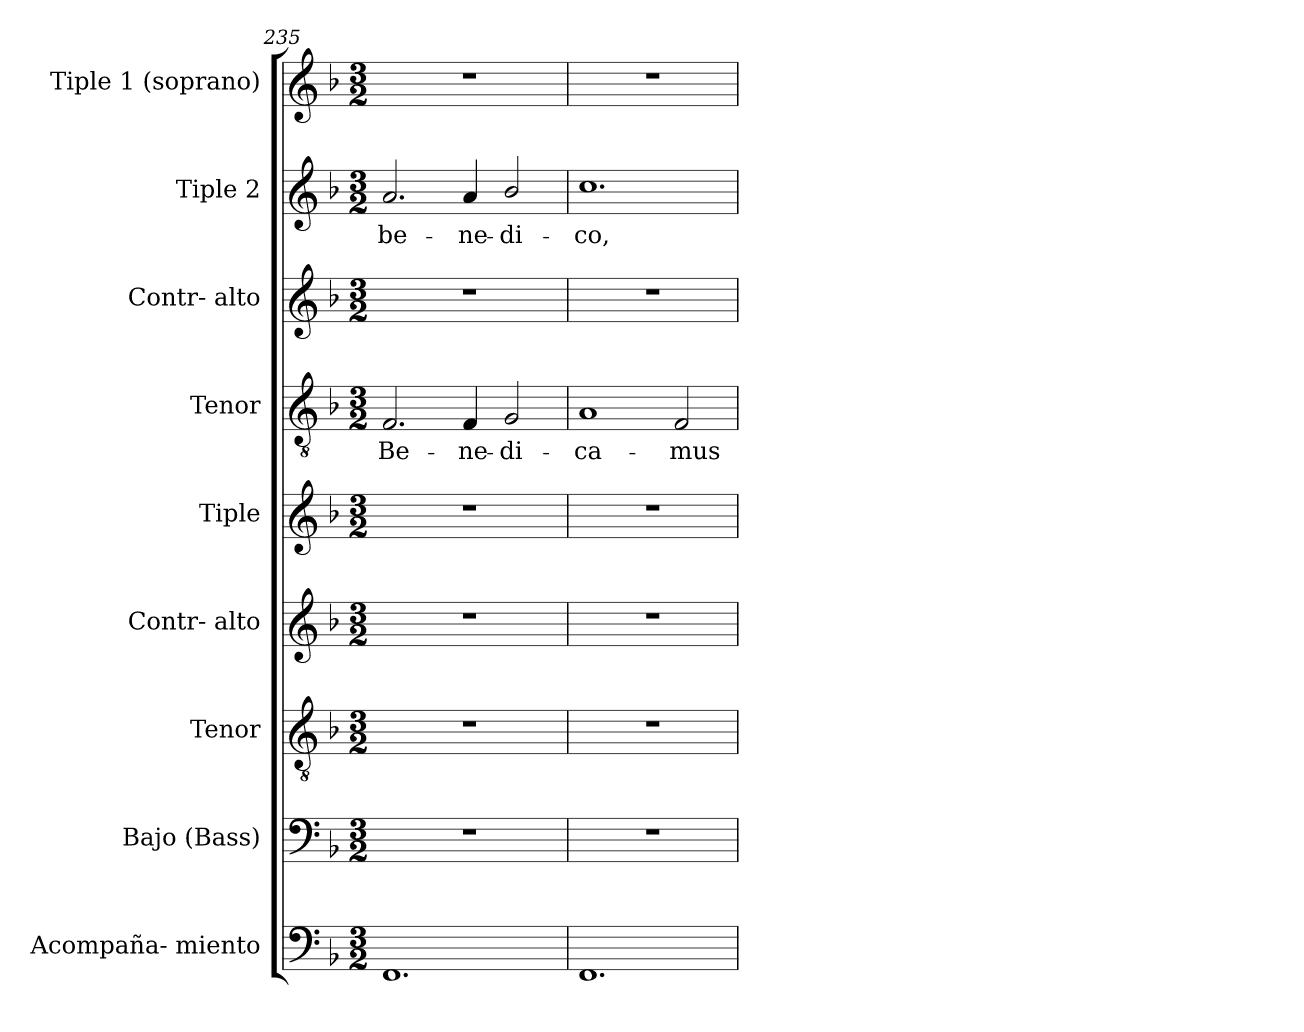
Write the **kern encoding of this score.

**kern	**kern	**kern	**kern	**kern	**kern	**text	**kern	**kern	**text	**kern
*part9	*part8	*part7	*part6	*part5	*part4	*part4	*part3	*part2	*part2	*part1
*staff9	*staff8	*staff7	*staff6	*staff5	*staff4	*staff4	*staff3	*staff2	*staff2	*staff1
*I"Acompaña- miento	*I"Bajo (Bass)	*I"Tenor	*I"Contr- alto	*I"Tiple	*I"Tenor	*	*I"Contr- alto	*I"Tiple 2	*	*I"Tiple 1 (soprano)
*	*I'B.	*I'T.	*I'A.	*	*I'T.	*	*I'A.	*	*	*I'S.
*clefF4	*clefF4	*clefGv2	*clefG2	*clefG2	*clefGv2	*	*clefG2	*clefG2	*	*clefG2
*	*	*ITrd7c12	*	*	*ITrd7c12	*	*	*	*	*
*k[b-]	*k[b-]	*k[b-]	*k[b-]	*k[b-]	*k[b-]	*	*k[b-]	*k[b-]	*	*k[b-]
*F:	*F:	*F:	*F:	*F:	*F:	*	*F:	*F:	*	*F:
*M3/2	*M3/2	*M3/2	*M3/2	*M3/2	*M3/2	*	*M3/2	*M3/2	*	*M3/2
=235	=235	=235	=235	=235	=235	=235	=235	=235	=235	=235
!	!LO:N:vis=1	!LO:N:vis=1	!LO:N:vis=1	!LO:N:vis=1	!	!	!	!	!	!
!	!	!	!	!	!	!LO:LY:b:color=#000000	!LO:N:vis=1	!	!	!
!	!	!	!	!	!	!	!	!	!LO:LY:b:color=#000000	!LO:N:vis=1
1.FFi	1.r	1.r	1.r	1.r	2.FFi/	Be-	1.r	2.ai/	be-	1.r
!	!	!	!	!	!	!LO:LY:b:color=#000000	!	!	!	!
!	!	!	!	!	!	!	!	!	!LO:LY:b:color=#000000	!
.	.	.	.	.	4FFi/	-ne-	.	4ai/	-ne-	.
!	!	!	!	!	!	!LO:LY:b:color=#000000	!	!	!	!
!	!	!	!	!	!	!	!	!	!LO:LY:b:color=#000000	!
.	.	.	.	.	2GGi/	-di-	.	2b-i/	-di-	.
=236	=236	=236	=236	=236	=236	=236	=236	=236	=236	=236
!	!LO:N:vis=1	!LO:N:vis=1	!LO:N:vis=1	!LO:N:vis=1	!	!	!	!	!	!
!	!	!	!	!	!	!LO:LY:b:color=#000000	!LO:N:vis=1	!	!	!
!	!	!	!	!	!	!	!	!	!LO:LY:b:color=#000000	!LO:N:vis=1
1.FFi	1.r	1.r	1.r	1.r	1AAi	-ca-	1.r	1.cci	-co,	1.r
!	!	!	!	!	!	!LO:LY:b:color=#000000	!	!	!	!
.	.	.	.	.	2FFi/	-mus-	.	.	.	.
=	=	=	=	=	=	=	=	=	=	=
*-	*-	*-	*-	*-	*-	*-	*-	*-	*-	*-
